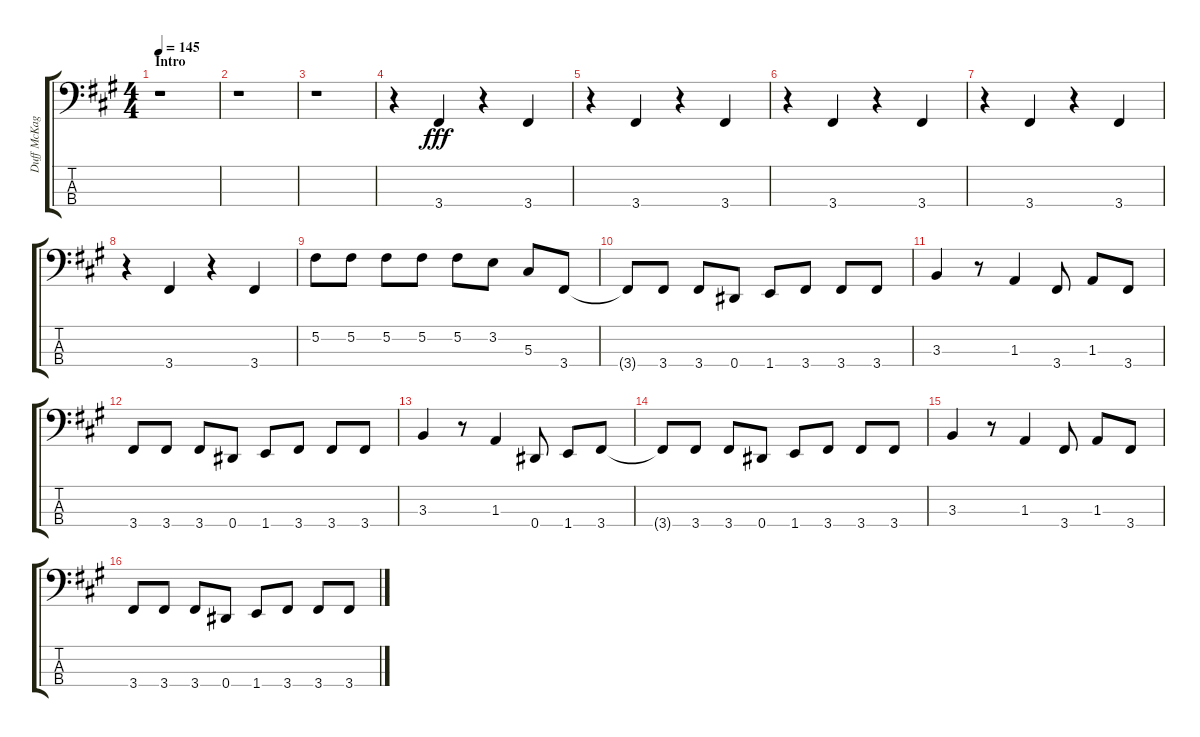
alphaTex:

\track ("Duff McKagan - Bass" "Duff McKag") {instrument electricbasspick}
\staff {score tabs}
\tuning (Gb2 Db2 Ab1 Eb1) {hide}
\ts (4 4)
\section ("" "Intro")
\tempo 145
\clef f4
\ks a
r.1{dy fff instrument electricbasspick} |
r.1 |
r.1 |
r.4 3.4.4 r.4 3.4.4 |
r.4 3.4.4 r.4 3.4.4 |
r.4 3.4.4 r.4 3.4.4 |
r.4 3.4.4 r.4 3.4.4 |
r.4 3.4.4 r.4 3.4.4 |
5.2.8 5.2.8 5.2.8 5.2.8 5.2.8 3.2.8 5.3.8 3.4.8 |
3.4{t}.8 3.4.8 3.4.8 0.4.8 1.4.8 3.4.8 3.4.8 3.4.8 |
3.3.4 r.8 1.3.4 3.4.8 1.3.8 3.4.8 |
3.4.8 3.4.8 3.4.8 0.4.8 1.4.8 3.4.8 3.4.8 3.4.8 |
3.3.4 r.8 1.3.4 0.4.8 1.4.8 3.4.8 |
3.4{t}.8 3.4.8 3.4.8 0.4.8 1.4.8 3.4.8 3.4.8 3.4.8 |
3.3.4 r.8 1.3.4 3.4.8 1.3.8 3.4.8 |
3.4.8 3.4.8 3.4.8 0.4.8 1.4.8 3.4.8 3.4.8 3.4.8
